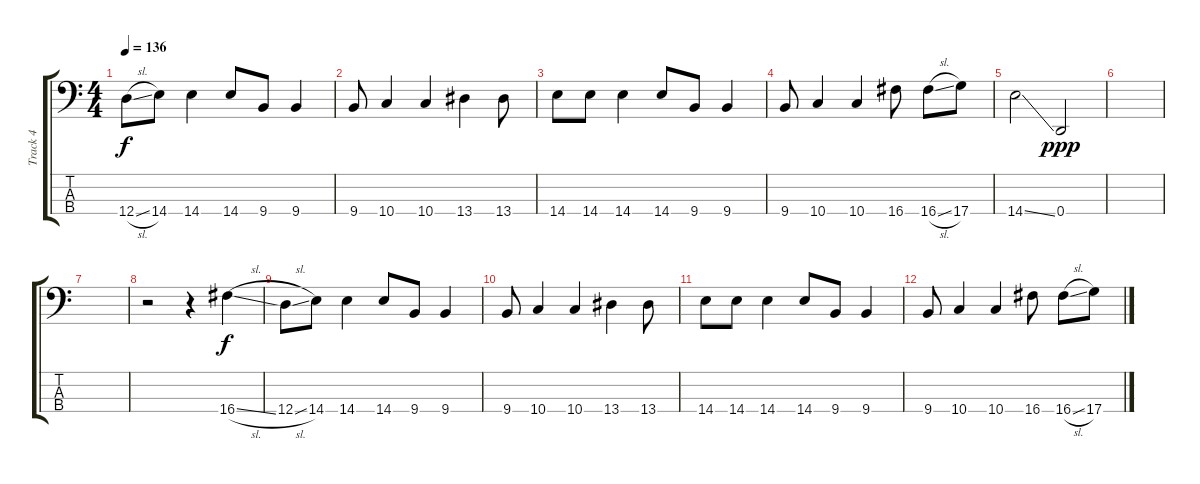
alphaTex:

\track ("Track 4" "Track 4") {instrument electricbassfinger}
\staff {score tabs}
\tuning (G2 D2 A1 D1) {hide}
\ts (4 4)
\tempo 136
\clef f4
\ks c
12.4{sl}.8{dy f} 14.4.8 14.4.4 14.4.8 9.4.8 9.4.4 |
9.4.8 10.4.4 10.4.4 13.4.4 13.4.8 |
14.4.8 14.4.8 14.4.4 14.4.8 9.4.8 9.4.4 |
9.4.8 10.4.4 10.4.4 16.4.8 16.4{sl}.8 17.4.8 |
14.4{ss}.2 0.4.2{dy ppp} |
|
|
r.2 r.4 16.4{sl}.4{dy f} |
12.4{sl}.8 14.4.8 14.4.4 14.4.8 9.4.8 9.4.4 |
9.4.8 10.4.4 10.4.4 13.4.4 13.4.8 |
14.4.8 14.4.8 14.4.4 14.4.8 9.4.8 9.4.4 |
9.4.8 10.4.4 10.4.4 16.4.8 16.4{sl}.8 17.4.8
